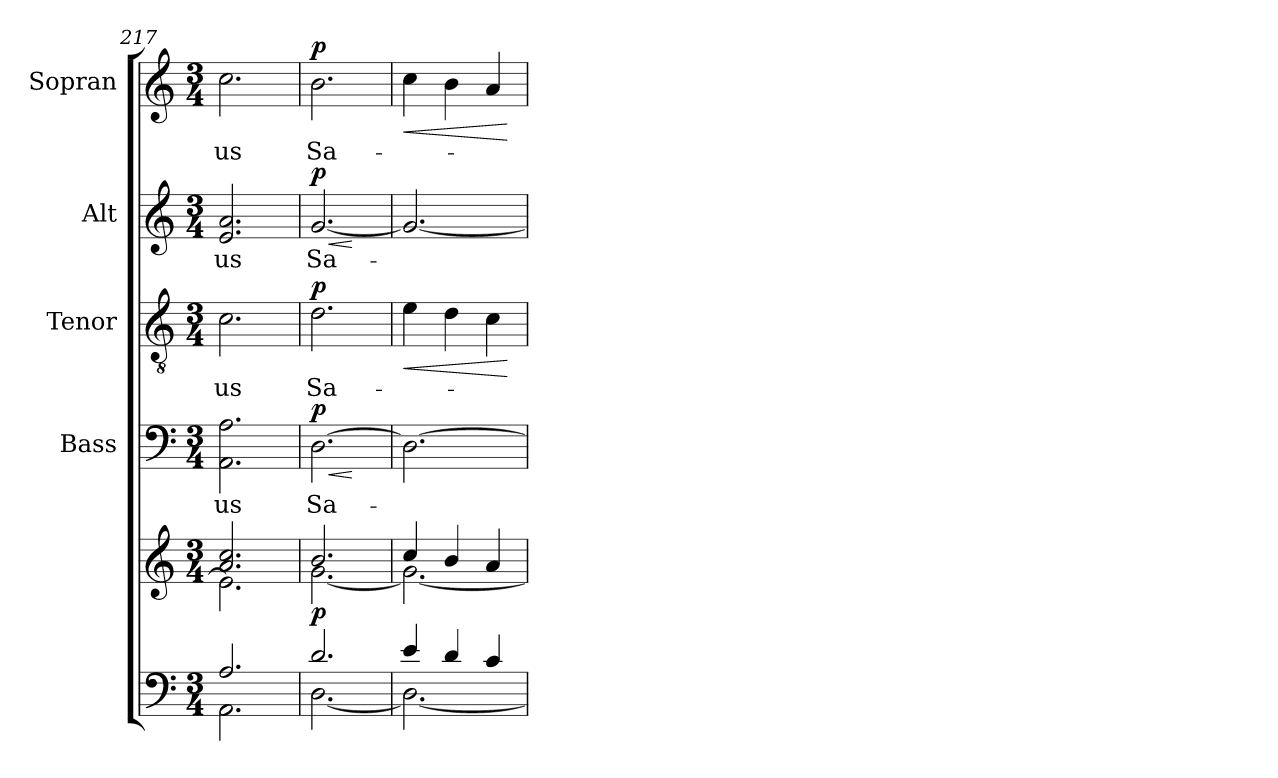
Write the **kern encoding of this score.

**kern	**kern	**dynam	**kern	**text	**dynam	**kern	**text	**dynam	**kern	**text	**dynam	**kern	**text	**dynam
*part5	*part5	*part5	*part4	*part4	*part4	*part3	*part3	*part3	*part2	*part2	*part2	*part1	*part1	*part1
*staff6	*staff5	*staff5/6	*staff4	*staff4	*staff4	*staff3	*staff3	*staff3	*staff2	*staff2	*staff2	*staff1	*staff1	*staff1
*	*	*	*I"Bass	*	*	*I"Tenor	*	*	*I"Alt	*	*	*I"Sopran	*	*
*	*	*	*I'B.	*	*	*I'T.	*	*	*I'A.	*	*	*I'S.	*	*
*clefF4	*clefG2	*	*clefF4	*	*	*clefGv2	*	*	*clefG2	*	*	*clefG2	*	*
*k[]	*k[]	*	*k[]	*	*	*k[]	*	*	*k[]	*	*	*k[]	*	*
*C:	*C:	*	*C:	*	*	*C:	*	*	*C:	*	*	*C:	*	*
*M3/4	*M3/4	*	*M3/4	*	*	*M3/4	*	*	*M3/4	*	*	*M3/4	*	*
=217	=217	=217	=217	=217	=217	=217	=217	=217	=217	=217	=217	=217	=217	=217
*^	*^	*	*	*	*	*	*	*	*	*	*	*	*	*
!	!	!	!	!	!	!LO:LY:b	!	!	!LO:LY:b	!	!	!LO:LY:b	!	!	!LO:LY:b	!
2.A/	2.AA\	2.a/ 2.cc/	2.e\]	.	2.AA\ 2.A\	-us	.	2.c\	-us	.	2.e/ 2.a/	-us	.	2.cc\	-us	.
=218	=218	=218	=218	=218	=218	=218	=218	=218	=218	=218	=218	=218	=218	=218	=218	=218
!	!	!	!	!LO:DY:b	!	!LO:LY:b	!LO:HP:b	!	!LO:LY:b	!	!	!LO:LY:b	!LO:HP:b	!	!LO:LY:b	!
!	!	!	!	!	!	!	!LO:DY:n=1:a	!	!	!LO:DY:a	!	!	!LO:DY:n=1:a	!	!	!LO:DY:a
2.d/	[<2.D\	2.b/	[<2.g\	p	[2.D\	Sa-	< p	2.d\	Sa-	p	[2.g/	Sa-	< p	2.b\	Sa-	p
*v	*v	*	*	*	*	*	*	*	*	*	*	*	*	*	*	*
*	*v	*v	*	*	*	*	*	*	*	*	*	*	*	*	*
.	.	.	.	.	[	.	.	.	.	.	[	.	.	.
=219	=219	=219	=219	=219	=219	=219	=219	=219	=219	=219	=219	=219	=219	=219
*^	*^	*	*	*	*	*	*	*	*	*	*	*	*	*
!	!	!	!	!	!	!	!	!	!	!LO:HP:b	!	!	!	!	!	!LO:HP:b
4e/	2.D\_	4cc/	2.g\_	.	2.D\_	.	.	4e\	.	<	2.g/_	.	.	4cc\	.	<
4d/	.	4b/	.	.	.	.	.	4d\	.	.	.	.	.	4b\	.	.
4c/	.	4a/	.	.	.	.	.	4c\	.	.	.	.	.	4a/	.	.
*v	*v	*	*	*	*	*	*	*	*	*	*	*	*	*	*	*
*	*v	*v	*	*	*	*	*	*	*	*	*	*	*	*	*
.	.	.	.	.	.	.	.	[	.	.	.	.	.	[
=	=	=	=	=	=	=	=	=	=	=	=	=	=	=
*-	*-	*-	*-	*-	*-	*-	*-	*-	*-	*-	*-	*-	*-	*-
